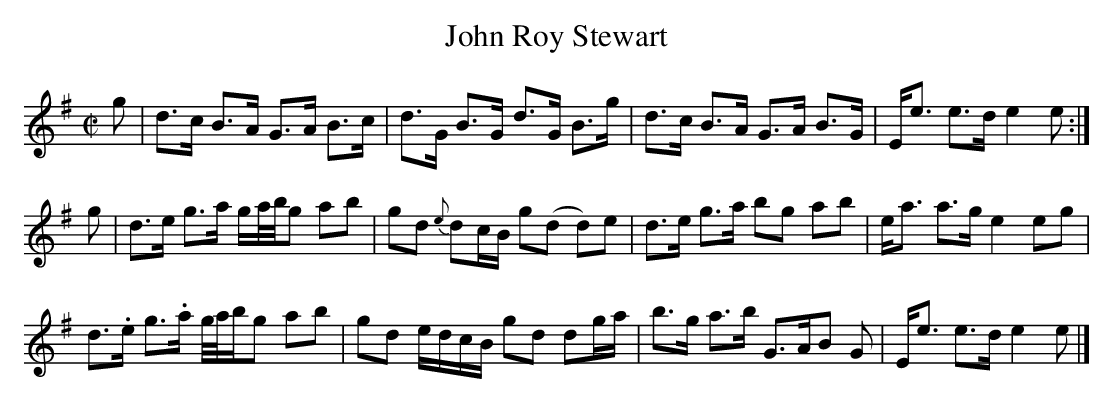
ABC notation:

X:1
T:John Roy Stewart
M:C|
K:E min
g|\
d>c B>A G>A B>c| d>G B>G d>G B>g| d>c B>A G>A B>G| E<e e>d e2e:|
g|\
d>e g>a g/a//b//g ab| gd {e}dc/B/ g(d d)e|\
d>e g>a bg ab| e<a a>g e2 eg|
d>.e g>.a g//a//b/g ab| gd e/d/c/B/ gd dg/a/|\
b>g a>b G>AB G| E<e e>d e2e|]
